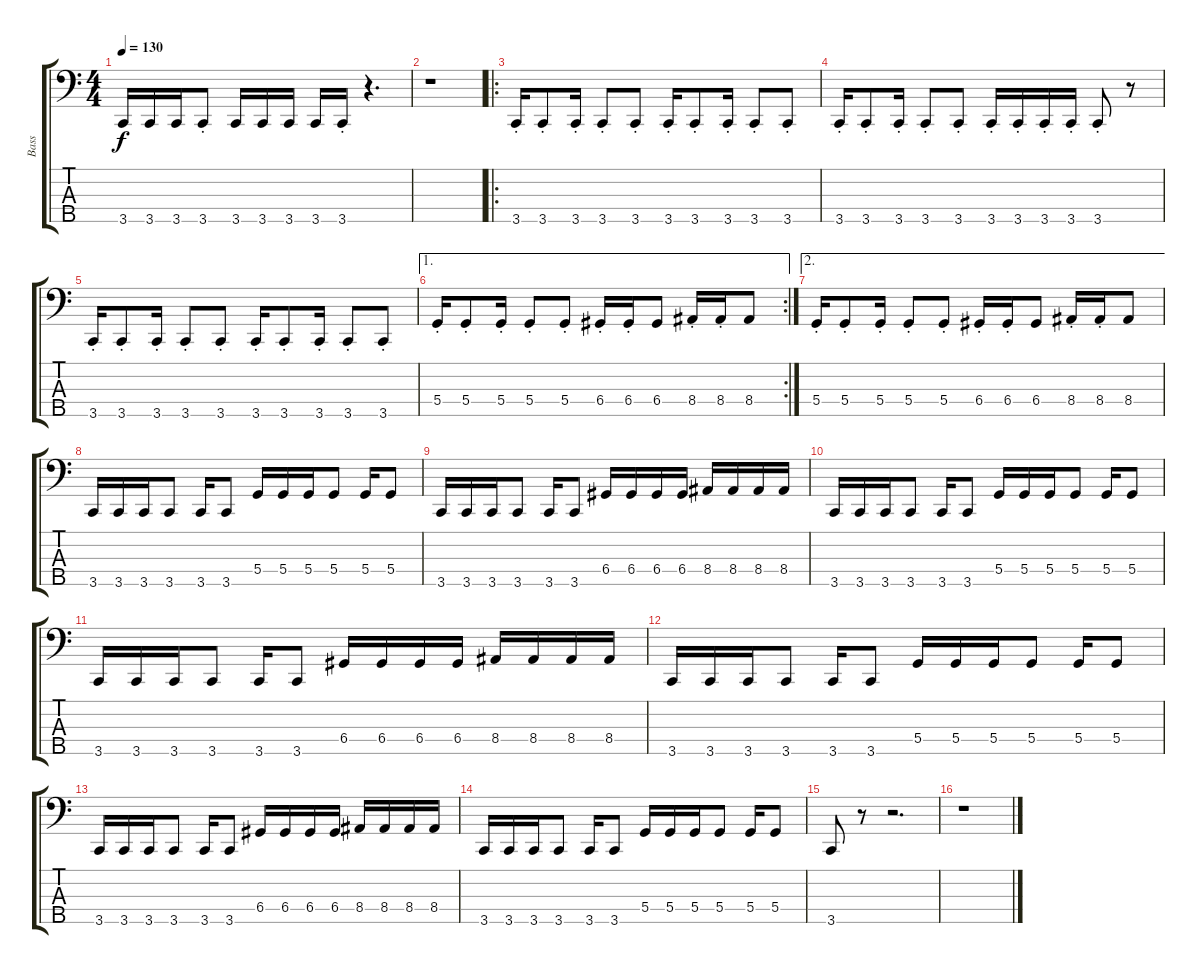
\track ("Bass" "Bass") {instrument electricbasspick}
\staff {score tabs}
\tuning (F2 C2 G1 D1 A0) {hide}
\ts (4 4)
\tempo 130
\clef f4
\ks c
3.5.16{dy f} 3.5.16 3.5.16 3.5{st}.8 3.5.16 3.5.16 3.5.16 3.5.16 3.5{st}.16 r.4{d} |
r.1 |
\ro
3.5{st}.16 3.5{st}.8 3.5{st}.16 3.5{st}.8 3.5{st}.8 3.5{st}.16 3.5{st}.8 3.5{st}.16 3.5{st}.8 3.5{st}.8 |
3.5{st}.16 3.5{st}.8 3.5{st}.16 3.5{st}.8 3.5{st}.8 3.5{st}.16 3.5{st}.16 3.5{st}.16 3.5{st}.16 3.5{st}.8 r.8 |
3.5{st}.16 3.5{st}.8 3.5{st}.16 3.5{st}.8 3.5{st}.8 3.5{st}.16 3.5{st}.8 3.5{st}.16 3.5{st}.8 3.5{st}.8 |
\ae 1
\rc 2
5.4{st}.16 5.4{st}.8 5.4{st}.16 5.4{st}.8 5.4{st}.8 6.4{st}.16 6.4{st}.16 6.4.8 8.4{st}.16 8.4{st}.16 8.4.8 |
\ae 2
5.4{st}.16 5.4{st}.8 5.4{st}.16 5.4{st}.8 5.4{st}.8 6.4{st}.16 6.4{st}.16 6.4.8 8.4{st}.16 8.4{st}.16 8.4.8 |
3.5.16 3.5.16 3.5.16 3.5.8 3.5.16 3.5.8 5.4.16 5.4.16 5.4.16 5.4.8 5.4.16 5.4.8 |
3.5.16 3.5.16 3.5.16 3.5.8 3.5.16 3.5.8 6.4.16 6.4.16 6.4.16 6.4.16 8.4.16 8.4.16 8.4.16 8.4.16 |
3.5.16 3.5.16 3.5.16 3.5.8 3.5.16 3.5.8 5.4.16 5.4.16 5.4.16 5.4.8 5.4.16 5.4.8 |
3.5.16 3.5.16 3.5.16 3.5.8 3.5.16 3.5.8 6.4.16 6.4.16 6.4.16 6.4.16 8.4.16 8.4.16 8.4.16 8.4.16 |
3.5.16 3.5.16 3.5.16 3.5.8 3.5.16 3.5.8 5.4.16 5.4.16 5.4.16 5.4.8 5.4.16 5.4.8 |
3.5.16 3.5.16 3.5.16 3.5.8 3.5.16 3.5.8 6.4.16 6.4.16 6.4.16 6.4.16 8.4.16 8.4.16 8.4.16 8.4.16 |
3.5.16 3.5.16 3.5.16 3.5.8 3.5.16 3.5.8 5.4.16 5.4.16 5.4.16 5.4.8 5.4.16 5.4.8 |
3.5.8 r.8 r.2{d} |
r.1
